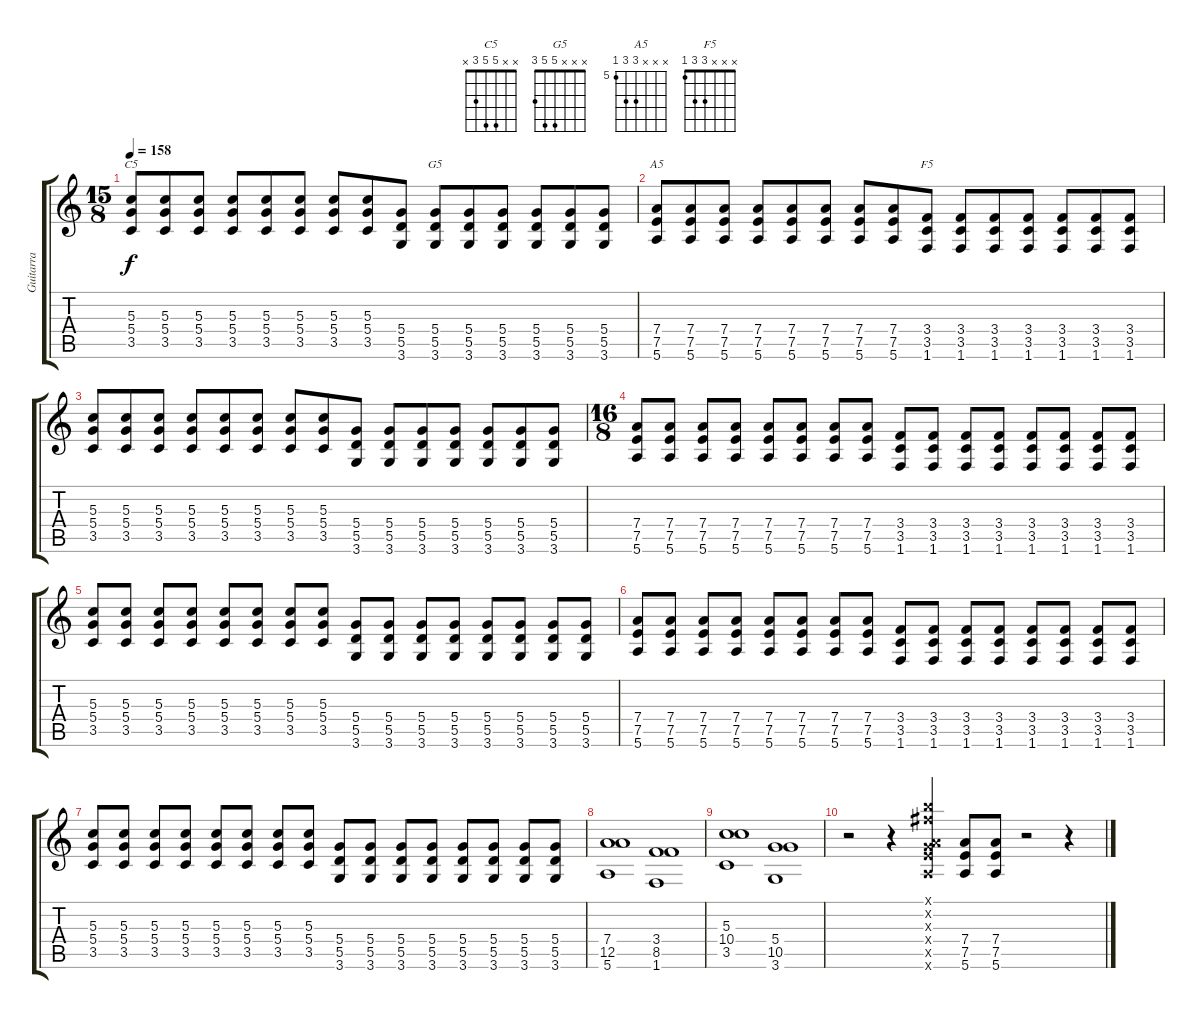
\track ("Guitarra" "Guitarra") {instrument distortionguitar}
\staff {score tabs}
\tuning (E4 B3 G3 D3 A2 E2) {hide}
\chord ("C5" x x 5 5 3 x)
\chord ("G5" x x x 5 5 3)
\chord ("A5" x x x 7 7 5) {firstfret 5}
\chord ("F5" x x x 3 3 1)
\ts (15 8)
\tempo 158
\clef g2
\ks c
(5.3 5.4 3.5).8{ch "C5" dy f} (5.3 5.4 3.5).8 (5.3 5.4 3.5).8 (5.3 5.4 3.5).8 (5.3 5.4 3.5).8 (5.3 5.4 3.5).8 (5.3 5.4 3.5).8 (5.3 5.4 3.5).8 (5.4 5.5 3.6).8 (5.4 5.5 3.6).8{ch "G5"} (5.4 5.5 3.6).8 (5.4 5.5 3.6).8 (5.4 5.5 3.6).8 (5.4 5.5 3.6).8 (5.4 5.5 3.6).8 |
(7.4 7.5 5.6).8{ch "A5" instrument overdrivenguitar} (7.4 7.5 5.6).8 (7.4 7.5 5.6).8 (7.4 7.5 5.6).8 (7.4 7.5 5.6).8 (7.4 7.5 5.6).8 (7.4 7.5 5.6).8 (7.4 7.5 5.6).8 (3.4 3.5 1.6).8{ch "F5"} (3.4 3.5 1.6).8 (3.4 3.5 1.6).8 (3.4 3.5 1.6).8 (3.4 3.5 1.6).8 (3.4 3.5 1.6).8 (3.4 3.5 1.6).8 |
(5.3 5.4 3.5).8 (5.3 5.4 3.5).8 (5.3 5.4 3.5).8 (5.3 5.4 3.5).8 (5.3 5.4 3.5).8 (5.3 5.4 3.5).8 (5.3 5.4 3.5).8 (5.3 5.4 3.5).8 (5.4 5.5 3.6).8 (5.4 5.5 3.6).8 (5.4 5.5 3.6).8 (5.4 5.5 3.6).8 (5.4 5.5 3.6).8 (5.4 5.5 3.6).8 (5.4 5.5 3.6).8 |
\ts (16 8)
(7.4 7.5 5.6).8{instrument overdrivenguitar} (7.4 7.5 5.6).8 (7.4 7.5 5.6).8 (7.4 7.5 5.6).8 (7.4 7.5 5.6).8 (7.4 7.5 5.6).8 (7.4 7.5 5.6).8 (7.4 7.5 5.6).8 (3.4 3.5 1.6).8 (3.4 3.5 1.6).8 (3.4 3.5 1.6).8 (3.4 3.5 1.6).8 (3.4 3.5 1.6).8 (3.4 3.5 1.6).8 (3.4 3.5 1.6).8 (3.4 3.5 1.6).8 |
(5.3 5.4 3.5).8 (5.3 5.4 3.5).8 (5.3 5.4 3.5).8 (5.3 5.4 3.5).8 (5.3 5.4 3.5).8 (5.3 5.4 3.5).8 (5.3 5.4 3.5).8 (5.3 5.4 3.5).8 (5.4 5.5 3.6).8 (5.4 5.5 3.6).8 (5.4 5.5 3.6).8 (5.4 5.5 3.6).8 (5.4 5.5 3.6).8 (5.4 5.5 3.6).8 (5.4 5.5 3.6).8 (5.4 5.5 3.6).8 |
(7.4 7.5 5.6).8{instrument overdrivenguitar} (7.4 7.5 5.6).8 (7.4 7.5 5.6).8 (7.4 7.5 5.6).8 (7.4 7.5 5.6).8 (7.4 7.5 5.6).8 (7.4 7.5 5.6).8 (7.4 7.5 5.6).8 (3.4 3.5 1.6).8 (3.4 3.5 1.6).8 (3.4 3.5 1.6).8 (3.4 3.5 1.6).8 (3.4 3.5 1.6).8 (3.4 3.5 1.6).8 (3.4 3.5 1.6).8 (3.4 3.5 1.6).8 |
(5.3 5.4 3.5).8 (5.3 5.4 3.5).8 (5.3 5.4 3.5).8 (5.3 5.4 3.5).8 (5.3 5.4 3.5).8 (5.3 5.4 3.5).8 (5.3 5.4 3.5).8 (5.3 5.4 3.5).8 (5.4 5.5 3.6).8 (5.4 5.5 3.6).8 (5.4 5.5 3.6).8 (5.4 5.5 3.6).8 (5.4 5.5 3.6).8 (5.4 5.5 3.6).8 (5.4 5.5 3.6).8 (5.4 5.5 3.6).8 |
(7.4 12.5 5.6).1 (3.4 8.5 1.6).1 |
(5.3 10.4 3.5).1 (5.4 10.5 3.6).1 |
r.2 r.4 (7.1{x} 7.2{x} 0.3{x} 7.4{x} 7.5{x} 5.6{x}).4 (7.4 7.5 5.6).8 (7.4 7.5 5.6).8 r.2 r.4
